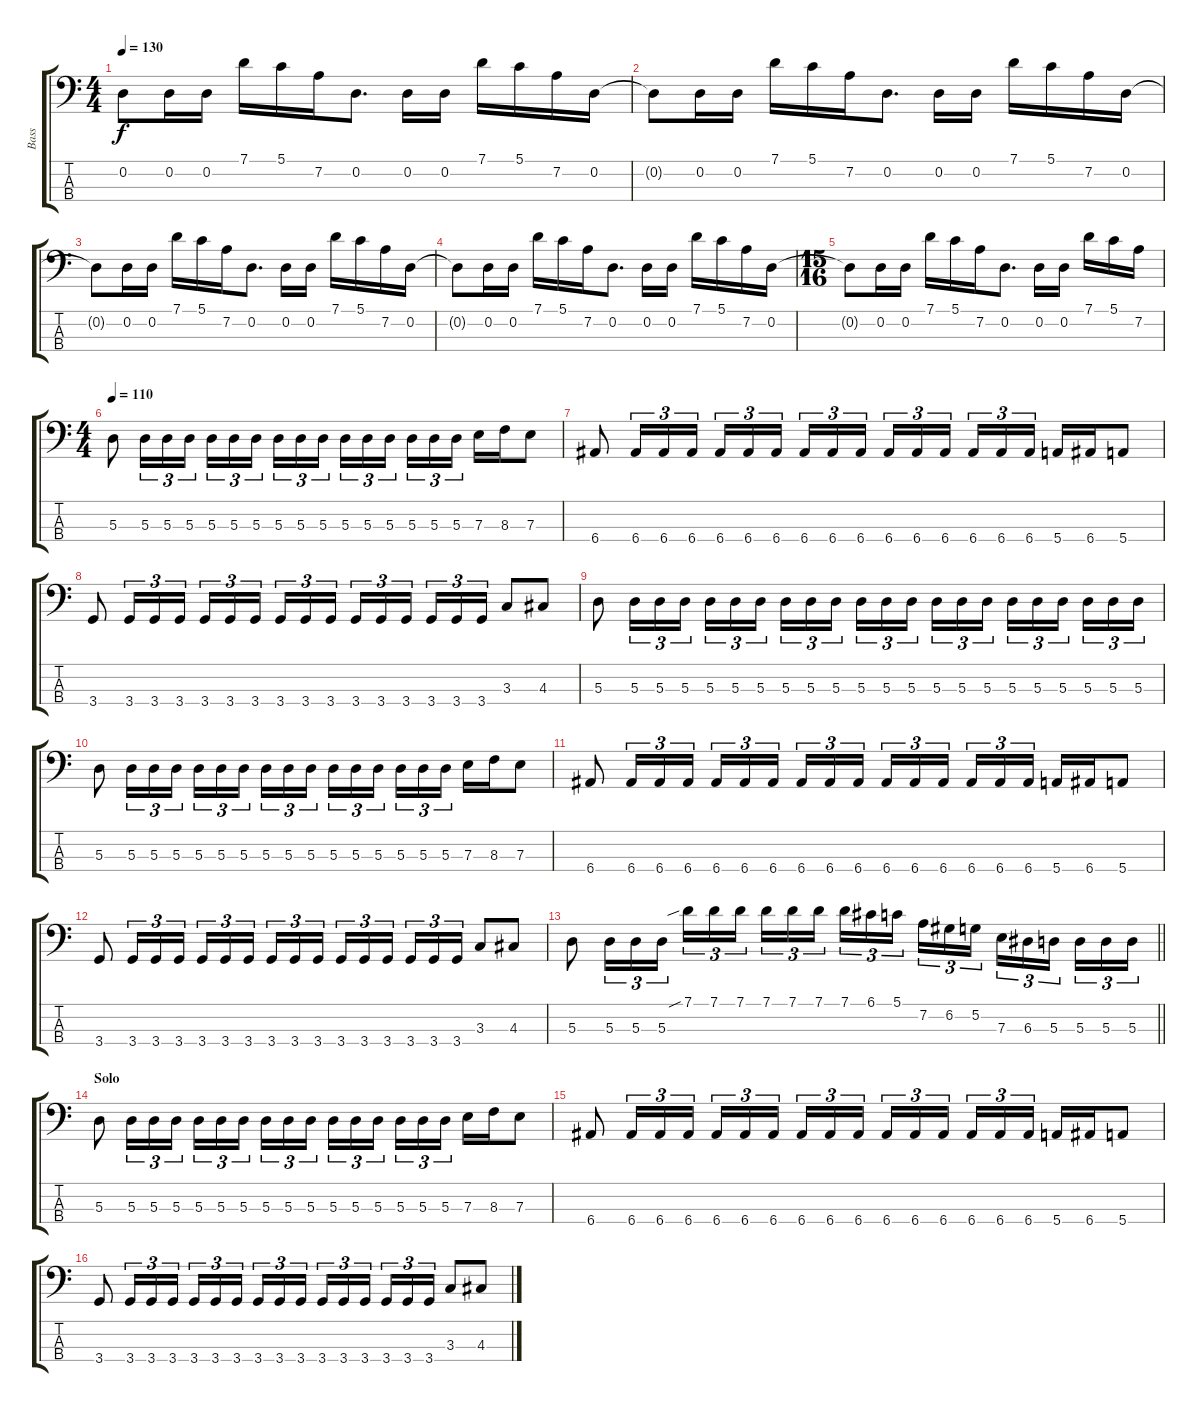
\track ("Bass" "Bass") {instrument electricbasspick}
\staff {score tabs}
\tuning (G2 D2 A1 E1) {hide}
\ts (4 4)
\tempo 130
\clef f4
\ks c
0.2{t}.8{dy f} 0.2.16 0.2.16 7.1.16 5.1.16 7.2.16 0.2.8{d} 0.2.16 0.2.16 7.1.16 5.1.16 7.2.16 0.2.16 |
0.2{t}.8 0.2.16 0.2.16 7.1.16 5.1.16 7.2.16 0.2.8{d} 0.2.16 0.2.16 7.1.16 5.1.16 7.2.16 0.2.16 |
0.2{t}.8 0.2.16 0.2.16 7.1.16 5.1.16 7.2.16 0.2.8{d} 0.2.16 0.2.16 7.1.16 5.1.16 7.2.16 0.2.16 |
0.2{t}.8 0.2.16 0.2.16 7.1.16 5.1.16 7.2.16 0.2.8{d} 0.2.16 0.2.16 7.1.16 5.1.16 7.2.16 0.2.16 |
\ts (15 16)
0.2{t}.8 0.2.16 0.2.16 7.1.16 5.1.16 7.2.16 0.2.8{d} 0.2.16 0.2.16 7.1.16 5.1.16 7.2.16 |
\ts (4 4)
\tempo 110
5.3.8 5.3.16{tu (3 2)} 5.3.16{tu (3 2)} 5.3.16{tu (3 2)} 5.3.16{tu (3 2)} 5.3.16{tu (3 2)} 5.3.16{tu (3 2) beam splitsecondary} 5.3.16{tu (3 2)} 5.3.16{tu (3 2)} 5.3.16{tu (3 2)} 5.3.16{tu (3 2)} 5.3.16{tu (3 2)} 5.3.16{tu (3 2) beam splitsecondary} 5.3.16{tu (3 2)} 5.3.16{tu (3 2)} 5.3.16{tu (3 2)} 7.3.16 8.3.16 7.3.8 |
6.4.8 6.4.16{tu (3 2)} 6.4.16{tu (3 2)} 6.4.16{tu (3 2)} 6.4.16{tu (3 2)} 6.4.16{tu (3 2)} 6.4.16{tu (3 2) beam splitsecondary} 6.4.16{tu (3 2)} 6.4.16{tu (3 2)} 6.4.16{tu (3 2)} 6.4.16{tu (3 2)} 6.4.16{tu (3 2)} 6.4.16{tu (3 2) beam splitsecondary} 6.4.16{tu (3 2)} 6.4.16{tu (3 2)} 6.4.16{tu (3 2)} 5.4.16 6.4.16 5.4.8 |
3.4.8 3.4.16{tu (3 2)} 3.4.16{tu (3 2)} 3.4.16{tu (3 2)} 3.4.16{tu (3 2)} 3.4.16{tu (3 2)} 3.4.16{tu (3 2) beam splitsecondary} 3.4.16{tu (3 2)} 3.4.16{tu (3 2)} 3.4.16{tu (3 2)} 3.4.16{tu (3 2)} 3.4.16{tu (3 2)} 3.4.16{tu (3 2) beam splitsecondary} 3.4.16{tu (3 2)} 3.4.16{tu (3 2)} 3.4.16{tu (3 2)} 3.3.8 4.3.8 |
5.3.8 5.3.16{tu (3 2)} 5.3.16{tu (3 2)} 5.3.16{tu (3 2)} 5.3.16{tu (3 2)} 5.3.16{tu (3 2)} 5.3.16{tu (3 2) beam splitsecondary} 5.3.16{tu (3 2)} 5.3.16{tu (3 2)} 5.3.16{tu (3 2)} 5.3.16{tu (3 2)} 5.3.16{tu (3 2)} 5.3.16{tu (3 2) beam splitsecondary} 5.3.16{tu (3 2)} 5.3.16{tu (3 2)} 5.3.16{tu (3 2)} 5.3.16{tu (3 2)} 5.3.16{tu (3 2)} 5.3.16{tu (3 2) beam splitsecondary} 5.3.16{tu (3 2)} 5.3.16{tu (3 2)} 5.3.16{tu (3 2)} |
5.3.8 5.3.16{tu (3 2)} 5.3.16{tu (3 2)} 5.3.16{tu (3 2)} 5.3.16{tu (3 2)} 5.3.16{tu (3 2)} 5.3.16{tu (3 2) beam splitsecondary} 5.3.16{tu (3 2)} 5.3.16{tu (3 2)} 5.3.16{tu (3 2)} 5.3.16{tu (3 2)} 5.3.16{tu (3 2)} 5.3.16{tu (3 2) beam splitsecondary} 5.3.16{tu (3 2)} 5.3.16{tu (3 2)} 5.3.16{tu (3 2)} 7.3.16 8.3.16 7.3.8 |
6.4.8 6.4.16{tu (3 2)} 6.4.16{tu (3 2)} 6.4.16{tu (3 2)} 6.4.16{tu (3 2)} 6.4.16{tu (3 2)} 6.4.16{tu (3 2) beam splitsecondary} 6.4.16{tu (3 2)} 6.4.16{tu (3 2)} 6.4.16{tu (3 2)} 6.4.16{tu (3 2)} 6.4.16{tu (3 2)} 6.4.16{tu (3 2) beam splitsecondary} 6.4.16{tu (3 2)} 6.4.16{tu (3 2)} 6.4.16{tu (3 2)} 5.4.16 6.4.16 5.4.8 |
3.4.8 3.4.16{tu (3 2)} 3.4.16{tu (3 2)} 3.4.16{tu (3 2)} 3.4.16{tu (3 2)} 3.4.16{tu (3 2)} 3.4.16{tu (3 2) beam splitsecondary} 3.4.16{tu (3 2)} 3.4.16{tu (3 2)} 3.4.16{tu (3 2)} 3.4.16{tu (3 2)} 3.4.16{tu (3 2)} 3.4.16{tu (3 2) beam splitsecondary} 3.4.16{tu (3 2)} 3.4.16{tu (3 2)} 3.4.16{tu (3 2)} 3.3.8 4.3.8 |
\barLineRight lightlight
5.3.8 5.3.16{tu (3 2)} 5.3.16{tu (3 2)} 5.3.16{tu (3 2)} 7.1{sib}.16{tu (3 2)} 7.1.16{tu (3 2)} 7.1.16{tu (3 2) beam splitsecondary} 7.1.16{tu (3 2)} 7.1.16{tu (3 2)} 7.1.16{tu (3 2)} 7.1.16{tu (3 2)} 6.1.16{tu (3 2)} 5.1.16{tu (3 2) beam splitsecondary} 7.2.16{tu (3 2)} 6.2.16{tu (3 2)} 5.2.16{tu (3 2)} 7.3.16{tu (3 2)} 6.3.16{tu (3 2)} 5.3.16{tu (3 2) beam splitsecondary} 5.3.16{tu (3 2)} 5.3.16{tu (3 2)} 5.3.16{tu (3 2)} |
\section ("" "Solo")
5.3.8 5.3.16{tu (3 2)} 5.3.16{tu (3 2)} 5.3.16{tu (3 2)} 5.3.16{tu (3 2)} 5.3.16{tu (3 2)} 5.3.16{tu (3 2) beam splitsecondary} 5.3.16{tu (3 2)} 5.3.16{tu (3 2)} 5.3.16{tu (3 2)} 5.3.16{tu (3 2)} 5.3.16{tu (3 2)} 5.3.16{tu (3 2) beam splitsecondary} 5.3.16{tu (3 2)} 5.3.16{tu (3 2)} 5.3.16{tu (3 2)} 7.3.16 8.3.16 7.3.8 |
6.4.8 6.4.16{tu (3 2)} 6.4.16{tu (3 2)} 6.4.16{tu (3 2)} 6.4.16{tu (3 2)} 6.4.16{tu (3 2)} 6.4.16{tu (3 2) beam splitsecondary} 6.4.16{tu (3 2)} 6.4.16{tu (3 2)} 6.4.16{tu (3 2)} 6.4.16{tu (3 2)} 6.4.16{tu (3 2)} 6.4.16{tu (3 2) beam splitsecondary} 6.4.16{tu (3 2)} 6.4.16{tu (3 2)} 6.4.16{tu (3 2)} 5.4.16 6.4.16 5.4.8 |
3.4.8 3.4.16{tu (3 2)} 3.4.16{tu (3 2)} 3.4.16{tu (3 2)} 3.4.16{tu (3 2)} 3.4.16{tu (3 2)} 3.4.16{tu (3 2) beam splitsecondary} 3.4.16{tu (3 2)} 3.4.16{tu (3 2)} 3.4.16{tu (3 2)} 3.4.16{tu (3 2)} 3.4.16{tu (3 2)} 3.4.16{tu (3 2) beam splitsecondary} 3.4.16{tu (3 2)} 3.4.16{tu (3 2)} 3.4.16{tu (3 2)} 3.3.8 4.3.8
